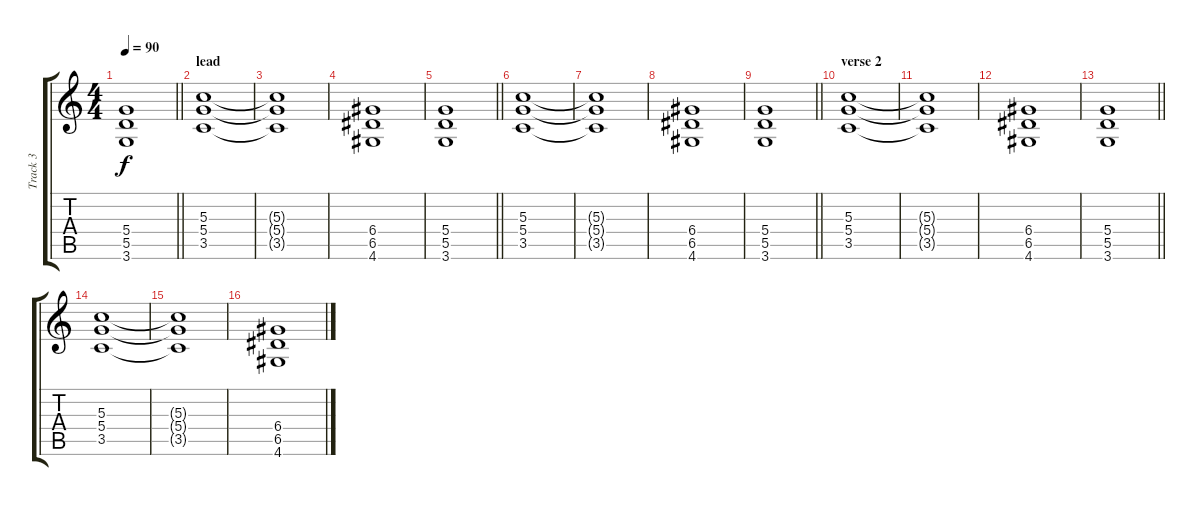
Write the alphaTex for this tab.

\track ("Track 3" "Track 3") {instrument overdrivenguitar}
\staff {score tabs}
\tuning (E4 B3 G3 D3 A2 E2) {hide}
\ts (4 4)
\tempo 90
\clef g2
\barLineRight lightlight
\ks c
(5.4 5.5 3.6).1{dy f} |
\section ("" "lead")
(5.3 5.4 3.5).1 |
(5.3{t} 5.4{t} 3.5{t}).1 |
(6.4 6.5 4.6).1 |
\barLineRight lightlight
(5.4 5.5 3.6).1 |
(5.3 5.4 3.5).1 |
(5.3{t} 5.4{t} 3.5{t}).1 |
(6.4 6.5 4.6).1 |
\barLineRight lightlight
(5.4 5.5 3.6).1 |
\section ("" "verse 2")
(5.3 5.4 3.5).1 |
(5.3{t} 5.4{t} 3.5{t}).1 |
(6.4 6.5 4.6).1 |
\barLineRight lightlight
(5.4 5.5 3.6).1 |
(5.3 5.4 3.5).1 |
(5.3{t} 5.4{t} 3.5{t}).1 |
(6.4 6.5 4.6).1
